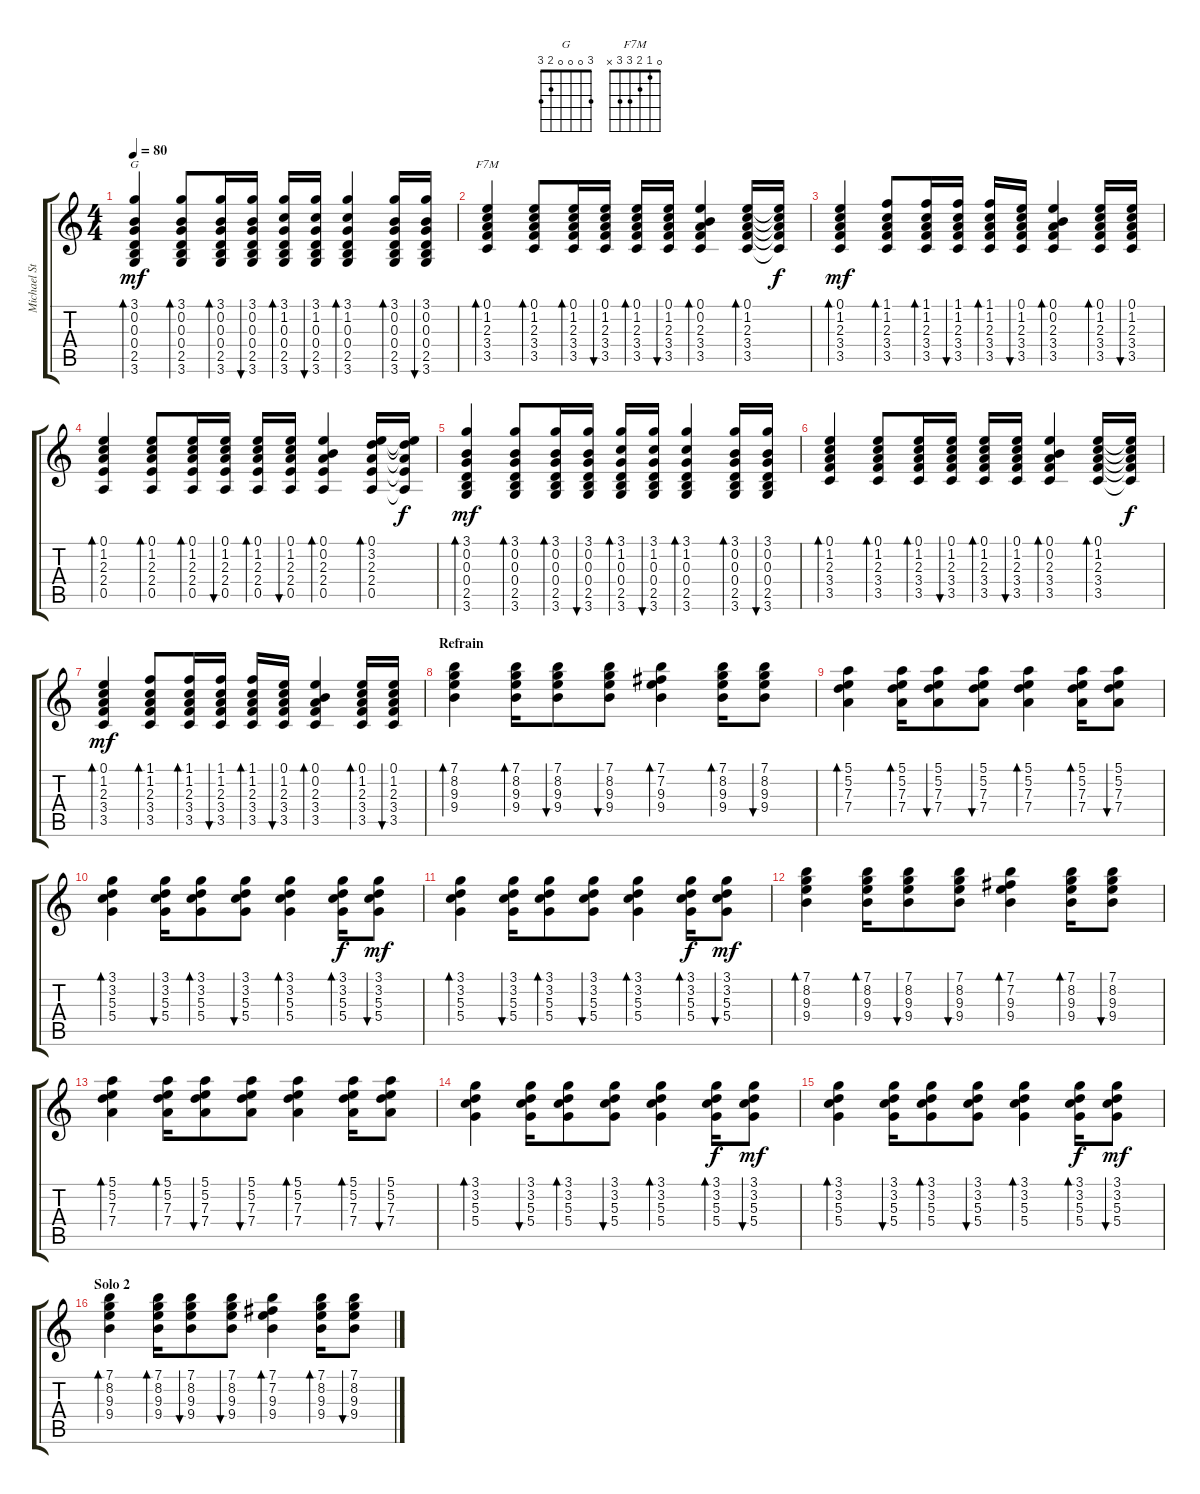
\track ("Michael Stapel" "Michael St") {instrument acousticguitarsteel}
\staff {score tabs}
\tuning (E4 B3 G3 D3 A2 E2) {hide}
\chord ("G" 3 0 0 0 2 3)
\chord ("F7M" 0 1 2 3 3 x)
\ts (4 4)
\tempo 80
\clef g2
\ks c
(3.1 0.2 0.3 0.4 2.5 3.6).4{bd 30 ch "G" dy mf} (3.1 0.2 0.3 0.4 2.5 3.6).8{bd 30} (3.1 0.2 0.3 0.4 2.5 3.6).16{bd 30} (3.1 0.2 0.3 0.4 2.5 3.6).16{bu 30} (3.1 1.2 0.3 0.4 2.5 3.6).16{bd 30} (3.1 1.2 0.3 0.4 2.5 3.6).16{bu 30} (3.1 1.2 0.3 0.4 2.5 3.6).4{bd 30} (3.1 0.2 0.3 0.4 2.5 3.6).16{bd 30} (3.1 0.2 0.3 0.4 2.5 3.6).16{bu 30} |
(0.1 1.2 2.3 3.4 3.5).4{bd 30 ch "F7M"} (0.1 1.2 2.3 3.4 3.5).8{bd 30} (0.1 1.2 2.3 3.4 3.5).16{bd 30} (0.1 1.2 2.3 3.4 3.5).16{bu 30} (0.1 1.2 2.3 3.4 3.5).16{bd 30} (0.1 1.2 2.3 3.4 3.5).16{bu 30} (0.1 0.2 2.3 3.4 3.5).4{bd 30} (0.1 1.2 2.3 3.4 3.5).16{bd 30} (0.1{t} 1.2{t} 2.3{t} 3.4{t} 3.5{t}).16{dy f} |
(0.1 1.2 2.3 3.4 3.5).4{bd 30 dy mf} (1.1 1.2 2.3 3.4 3.5).8{bd 30} (1.1 1.2 2.3 3.4 3.5).16{bd 30} (1.1 1.2 2.3 3.4 3.5).16{bu 30} (1.1 1.2 2.3 3.4 3.5).16{bd 30} (0.1 1.2 2.3 3.4 3.5).16{bu 30} (0.1 0.2 2.3 3.4 3.5).4{bd 30} (0.1 1.2 2.3 3.4 3.5).16{bd 30} (0.1 1.2 2.3 3.4 3.5).16{bu 30} |
(0.1 1.2 2.3 2.4 0.5).4{bd 30} (0.1 1.2 2.3 2.4 0.5).8{bd 30} (0.1 1.2 2.3 2.4 0.5).16{bd 30} (0.1 1.2 2.3 2.4 0.5).16{bu 30} (0.1 1.2 2.3 2.4 0.5).16{bd 30} (0.1 1.2 2.3 2.4 0.5).16{bu 30} (0.1 0.2 2.3 2.4 0.5).4{bd 30} (0.1 3.2 2.3 2.4 0.5).16{bd 30} (0.1{t} 3.2{t} 2.3{t} 2.4{t} 0.5{t}).16{dy f} |
(3.1 0.2 0.3 0.4 2.5 3.6).4{bd 30 dy mf} (3.1 0.2 0.3 0.4 2.5 3.6).8{bd 30} (3.1 0.2 0.3 0.4 2.5 3.6).16{bd 30} (3.1 0.2 0.3 0.4 2.5 3.6).16{bu 30} (3.1 1.2 0.3 0.4 2.5 3.6).16{bd 30} (3.1 1.2 0.3 0.4 2.5 3.6).16{bu 30} (3.1 1.2 0.3 0.4 2.5 3.6).4{bd 30} (3.1 0.2 0.3 0.4 2.5 3.6).16{bd 30} (3.1 0.2 0.3 0.4 2.5 3.6).16{bu 30} |
(0.1 1.2 2.3 3.4 3.5).4{bd 30} (0.1 1.2 2.3 3.4 3.5).8{bd 30} (0.1 1.2 2.3 3.4 3.5).16{bd 30} (0.1 1.2 2.3 3.4 3.5).16{bu 30} (0.1 1.2 2.3 3.4 3.5).16{bd 30} (0.1 1.2 2.3 3.4 3.5).16{bu 30} (0.1 0.2 2.3 3.4 3.5).4{bd 30} (0.1 1.2 2.3 3.4 3.5).16{bd 30} (0.1{t} 1.2{t} 2.3{t} 3.4{t} 3.5{t}).16{dy f} |
(0.1 1.2 2.3 3.4 3.5).4{bd 30 dy mf} (1.1 1.2 2.3 3.4 3.5).8{bd 30} (1.1 1.2 2.3 3.4 3.5).16{bd 30} (1.1 1.2 2.3 3.4 3.5).16{bu 30} (1.1 1.2 2.3 3.4 3.5).16{bd 30} (0.1 1.2 2.3 3.4 3.5).16{bu 30} (0.1 0.2 2.3 3.4 3.5).4{bd 30} (0.1 1.2 2.3 3.4 3.5).16{bd 30} (0.1 1.2 2.3 3.4 3.5).16{bu 30} |
\section ("" "Refrain")
(7.1 8.2 9.3 9.4).4{bd 60 volume 11} (7.1 8.2 9.3 9.4).16{bd 30} (7.1 8.2 9.3 9.4).8{bu 30} (7.1 8.2 9.3 9.4).8{bu 30} (7.1 7.2 9.3 9.4).4{bd 30} (7.1 8.2 9.3 9.4).16{bd 30} (7.1 8.2 9.3 9.4).8{bu 30} |
(5.1 5.2 7.3 7.4).4{bd 60} (5.1 5.2 7.3 7.4).16{bd 30} (5.1 5.2 7.3 7.4).8{bu 30} (5.1 5.2 7.3 7.4).8{bu 30} (5.1 5.2 7.3 7.4).4{bd 30} (5.1 5.2 7.3 7.4).16{bd 30} (5.1 5.2 7.3 7.4).8{bu 30} |
(3.1 3.2 5.3 5.4).4{bd 60} (3.1 3.2 5.3 5.4).16{bu 30} (3.1 3.2 5.3 5.4).8{bd 30} (3.1 3.2 5.3 5.4).8{bu 30} (3.1 3.2 5.3 5.4).4{bd 30} (3.1 3.2 5.3 5.4).16{bd 30 dy f} (3.1 3.2 5.3 5.4).8{bu 30 dy mf} |
(3.1 3.2 5.3 5.4).4{bd 60} (3.1 3.2 5.3 5.4).16{bu 30} (3.1 3.2 5.3 5.4).8{bd 30} (3.1 3.2 5.3 5.4).8{bu 30} (3.1 3.2 5.3 5.4).4{bd 30} (3.1 3.2 5.3 5.4).16{bd 30 dy f} (3.1 3.2 5.3 5.4).8{bu 30 dy mf} |
(7.1 8.2 9.3 9.4).4{bd 60} (7.1 8.2 9.3 9.4).16{bd 30} (7.1 8.2 9.3 9.4).8{bu 30} (7.1 8.2 9.3 9.4).8{bu 30} (7.1 7.2 9.3 9.4).4{bd 30} (7.1 8.2 9.3 9.4).16{bd 30} (7.1 8.2 9.3 9.4).8{bu 30} |
(5.1 5.2 7.3 7.4).4{bd 60} (5.1 5.2 7.3 7.4).16{bd 30} (5.1 5.2 7.3 7.4).8{bu 30} (5.1 5.2 7.3 7.4).8{bu 30} (5.1 5.2 7.3 7.4).4{bd 30} (5.1 5.2 7.3 7.4).16{bd 30} (5.1 5.2 7.3 7.4).8{bu 30} |
(3.1 3.2 5.3 5.4).4{bd 60} (3.1 3.2 5.3 5.4).16{bu 30} (3.1 3.2 5.3 5.4).8{bd 30} (3.1 3.2 5.3 5.4).8{bu 30} (3.1 3.2 5.3 5.4).4{bd 30} (3.1 3.2 5.3 5.4).16{bd 30 dy f} (3.1 3.2 5.3 5.4).8{bu 30 dy mf} |
(3.1 3.2 5.3 5.4).4{bd 60} (3.1 3.2 5.3 5.4).16{bu 30} (3.1 3.2 5.3 5.4).8{bd 30} (3.1 3.2 5.3 5.4).8{bu 30} (3.1 3.2 5.3 5.4).4{bd 30} (3.1 3.2 5.3 5.4).16{bd 30 dy f} (3.1 3.2 5.3 5.4).8{bu 30 dy mf} |
\section ("" "Solo 2")
(7.1 8.2 9.3 9.4).4{bd 60} (7.1 8.2 9.3 9.4).16{bd 30} (7.1 8.2 9.3 9.4).8{bu 30} (7.1 8.2 9.3 9.4).8{bu 30} (7.1 7.2 9.3 9.4).4{bd 30} (7.1 8.2 9.3 9.4).16{bd 30} (7.1 8.2 9.3 9.4).8{bu 30}
